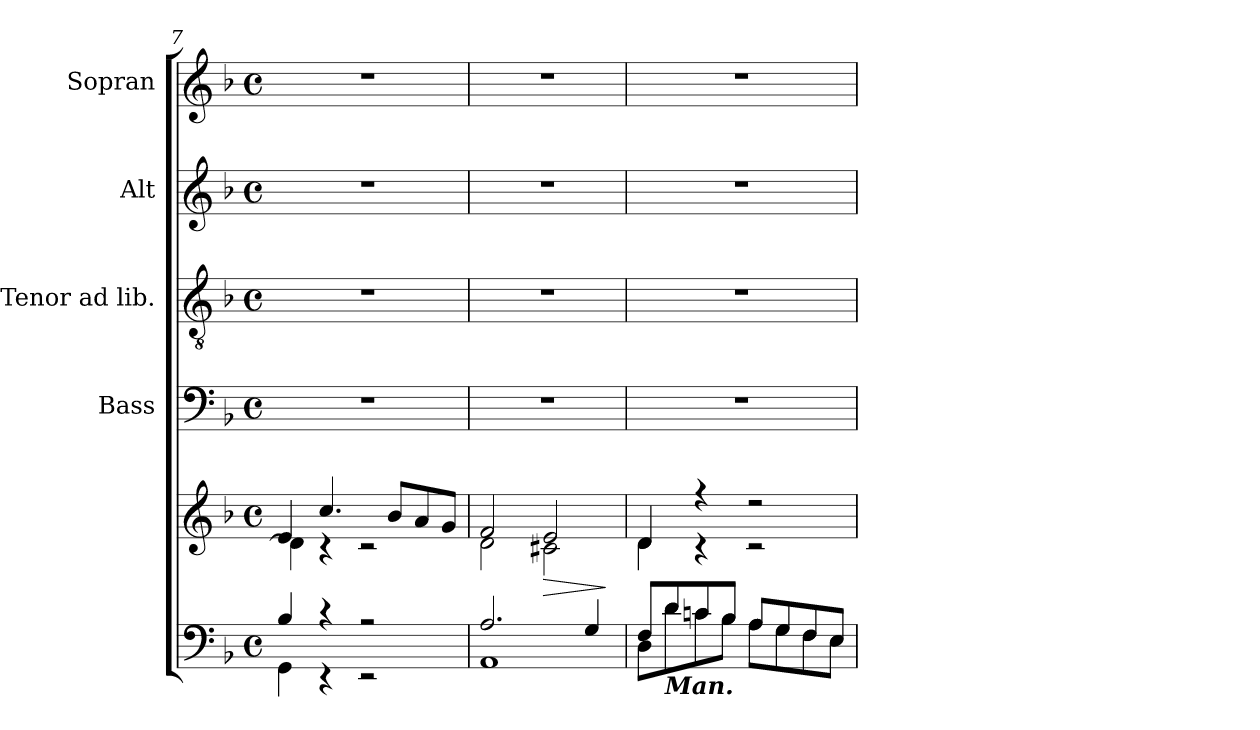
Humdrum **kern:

**kern	**kern	**dynam	**kern	**kern	**kern	**kern
*part5	*part5	*part5	*part4	*part3	*part2	*part1
*staff6	*staff5	*staff5/6	*staff4	*staff3	*staff2	*staff1
*	*	*	*I"Bass	*I"Tenor ad lib.	*I"Alt	*I"Sopran
*	*	*	*I'B.	*I'T.	*I'A.	*I'S.
*clefF4	*clefG2	*	*clefF4	*clefGv2	*clefG2	*clefG2
*k[b-]	*k[b-]	*	*k[b-]	*k[b-]	*k[b-]	*k[b-]
*F:	*F:	*	*F:	*F:	*F:	*F:
*M4/4	*M4/4	*	*M4/4	*M4/4	*M4/4	*M4/4
*met(c)	*met(c)	*	*met(c)	*met(c)	*met(c)	*met(c)
=7	=7	=7	=7	=7	=7	=7
*^	*^	*	*	*	*	*
4B-/	4GG\	4e/	4d\]	.	1r	1r	1r	1r
4r	4r	4.cc/	4rc	.	.	.	.	.
2r	2r	.	2rc	.	.	.	.	.
.	.	8b-/L	.	.	.	.	.	.
.	.	8a/	.	.	.	.	.	.
.	.	8g/J	.	.	.	.	.	.
=8	=8	=8	=8	=8	=8	=8	=8	=8
2.A/	1AA	2f/	2d\	.	1r	1r	1r	1r
!	!	!	!	!LO:HP:b	!	!	!	!
.	.	2e/	2c#X\	>	.	.	.	.
4G/	.	.	.	.	.	.	.	.
*v	*v	*	*	*	*	*	*	*
*	*v	*v	*	*	*	*	*
.	.	]	.	.	.	.
=9	=9	=9	=9	=9	=9	=9
*^	*^	*	*	*	*	*
8F/L	8D\L	4d/	4d\	.	1r	1r	1r	1r
!LO:TX:b:Bi:t=Man.	!	!	!	!	!	!	!	!
8d/	8d\	.	.	.	.	.	.	.
8cn/	8c\	4r	4r	.	.	.	.	.
8B-/J	8B-\J	.	.	.	.	.	.	.
8A/L	8A\L	2r	2r	.	.	.	.	.
8G/	8G\	.	.	.	.	.	.	.
8F/	8F\	.	.	.	.	.	.	.
8E/J	8E\J	.	.	.	.	.	.	.
*v	*v	*	*	*	*	*	*	*
*	*v	*v	*	*	*	*	*
=	=	=	=	=	=	=
*-	*-	*-	*-	*-	*-	*-
